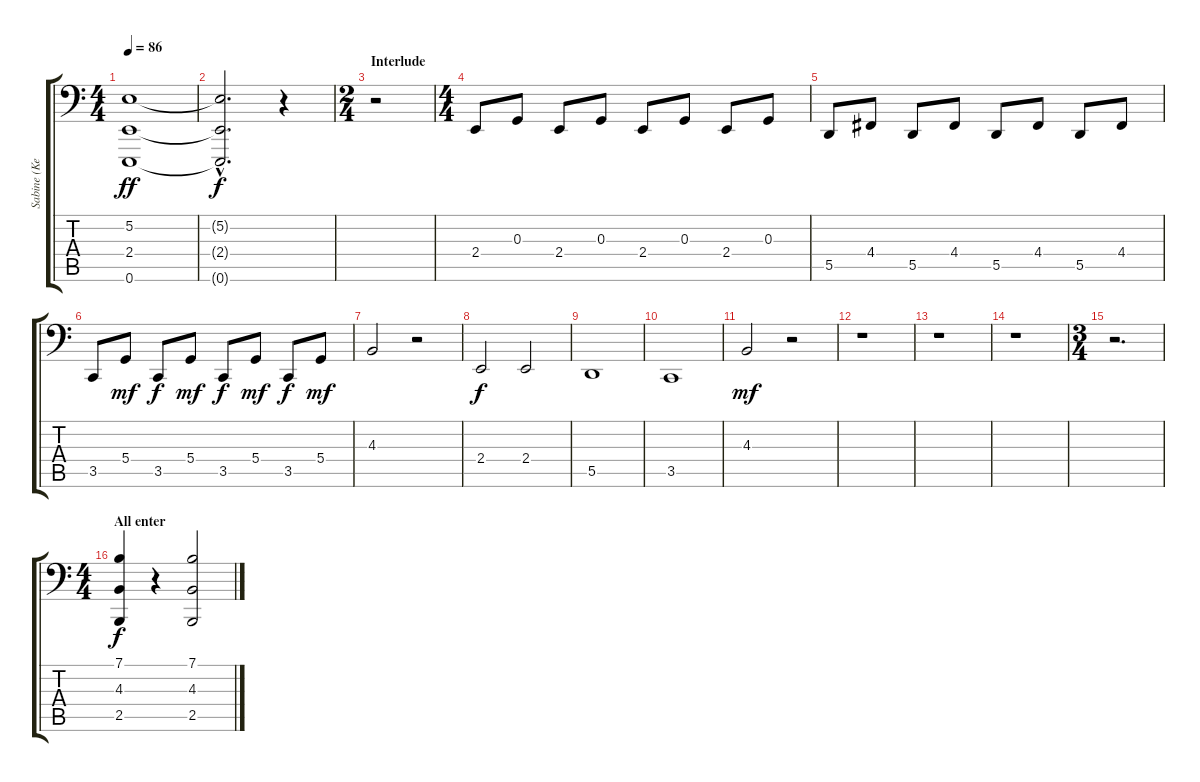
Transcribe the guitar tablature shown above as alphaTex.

\track ("Sabine (KeybLow)" "Sabine (Ke") {instrument stringensemble1}
\staff {score tabs}
\tuning (E3 B2 G2 D2 A1 E1) {hide}
\ts (4 4)
\tempo 86
\clef f4
\ks c
(5.2 2.4 0.6).1{dy ff} |
(5.2{hac t} 2.4{hac t} 0.6{hac t}).2{d dy f volume 0} r.4 |
\ts (2 4)
\section ("" "Interlude")
r.2{volume 16 instrument contrabass} |
\ts (4 4)
2.4.8 0.3.8 2.4.8 0.3.8 2.4.8 0.3.8 2.4.8 0.3.8 |
5.5.8 4.4.8 5.5.8 4.4.8 5.5.8 4.4.8 5.5.8 4.4.8 |
3.5.8 5.4.8{dy mf} 3.5.8{dy f} 5.4.8{dy mf} 3.5.8{dy f} 5.4.8{dy mf} 3.5.8{dy f} 5.4.8{dy mf} |
4.3.2 r.2 |
2.4.2{dy f} 2.4.2 |
5.5.1 |
3.5.1 |
4.3.2{dy mf} r.2 |
r.1 |
r.1 |
r.1 |
\ts (3 4)
r.2{d} |
\ts (4 4)
\section ("" "All enter")
(7.1 4.3 2.5).4{dy f volume 13 balance 8 instrument stringensemble1} r.4 (7.1 4.3 2.5).2
